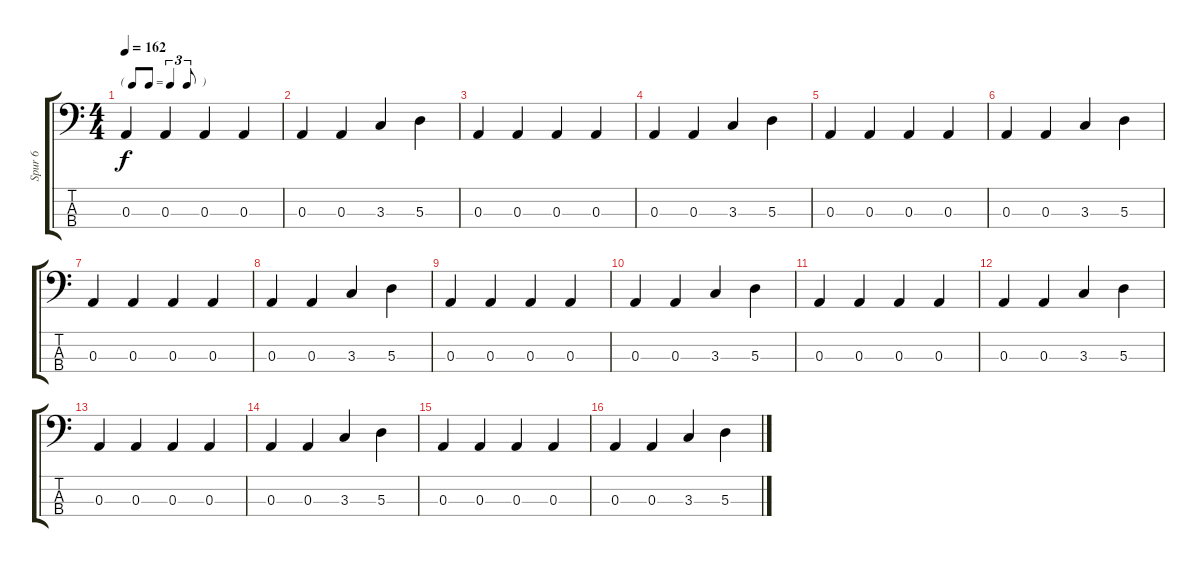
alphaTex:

\track ("Spur 6" "Spur 6") {instrument electricbasspick}
\staff {score tabs}
\tuning (G2 D2 A1 E1) {hide}
\ts (4 4)
\tf triplet8th
\tempo 162
\clef f4
\ks c
0.3.4{dy f} 0.3.4 0.3.4 0.3.4 |
0.3.4 0.3.4 3.3.4 5.3.4 |
0.3.4 0.3.4 0.3.4 0.3.4 |
0.3.4 0.3.4 3.3.4 5.3.4 |
0.3.4 0.3.4 0.3.4 0.3.4 |
0.3.4 0.3.4 3.3.4 5.3.4 |
0.3.4 0.3.4 0.3.4 0.3.4 |
0.3.4 0.3.4 3.3.4 5.3.4 |
0.3.4 0.3.4 0.3.4 0.3.4 |
0.3.4 0.3.4 3.3.4 5.3.4 |
0.3.4 0.3.4 0.3.4 0.3.4 |
0.3.4 0.3.4 3.3.4 5.3.4 |
0.3.4 0.3.4 0.3.4 0.3.4 |
0.3.4 0.3.4 3.3.4 5.3.4 |
0.3.4 0.3.4 0.3.4 0.3.4 |
0.3.4 0.3.4 3.3.4 5.3.4
